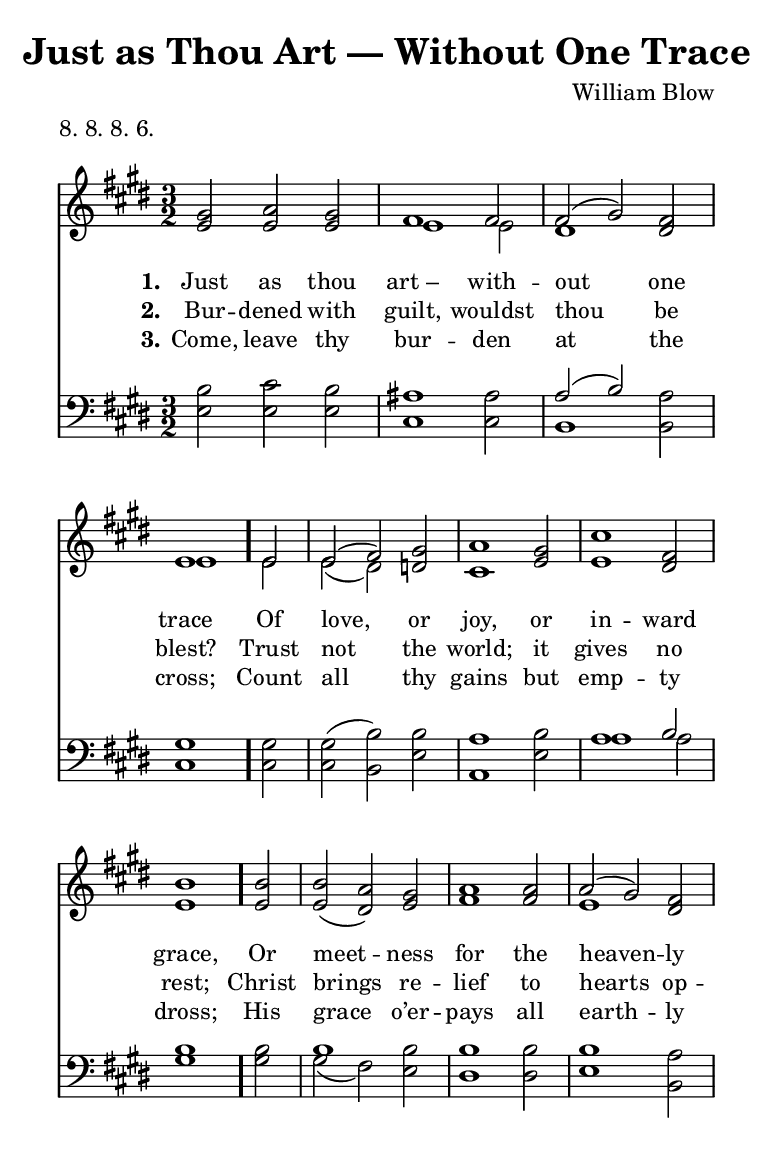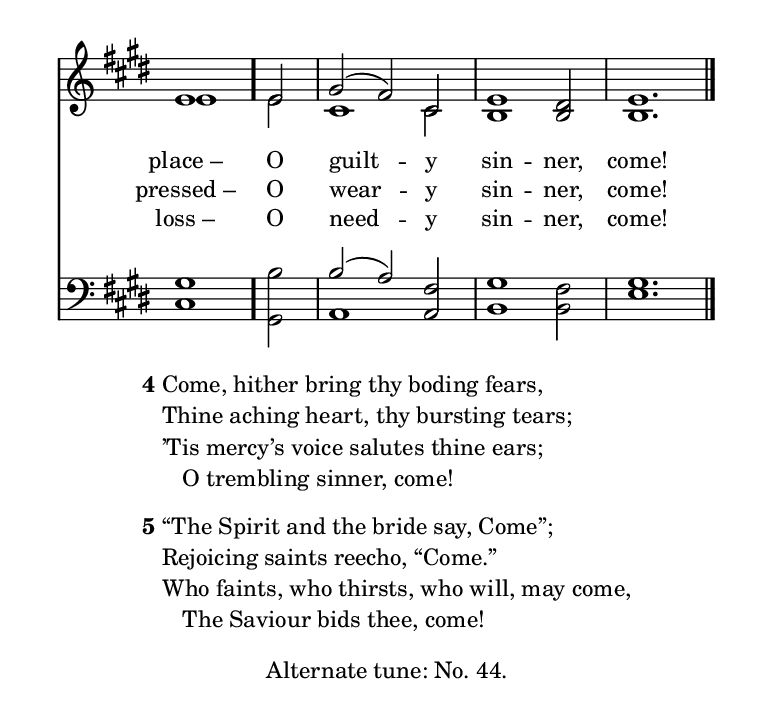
\include "common/global.ily"
\paper {
  \include "common/paper.ily"
  ragged-bottom = ##t
  systems-per-page = ##f
}

\header{
  %gospel
  hymnnumber = "85"
  title = "Just as Thou Art — Without One Trace"
  tunename = "St. Agnes — Blow"
  meter = "8. 8. 8. 6."
  poet = ""
  composer = "William Blow"
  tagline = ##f
}

% for fermata in MIDI
ta = { \tempo 2=90 }
tb = { \tempo 2=45 }

patternAA = { c2 c2 c2 | c1 c2 | c2( c2) c2 | c1 }
patternAB = { c2 c2 c2 | c1 c2 | c1      c2 | c1 }

patternBA = { c2 | c2( c2) c2 | c1 c2 | c1      c2 | c1 }
patternBB = { c2 | c2( c2) c2 | c1 c2 | c2( c2) c2 | c1 }
patternBC = { c2 | c1      c2 | c1 c2 | c1      c2 | c1 }

patternCA = { c2 | c2( c2) c2 | c1 c2 | c1. }
patternCB = { c2 | c1      c2 | c1 c2 | c1. }

global = {
  \include "common/overrides.ily"
  \override Staff.TimeSignature.style = #'numbered
  \time 3/2
  \override Score.MetronomeMark.transparent = ##t % hide all fermata changes too
  \ta
  \key e \major
  \autoBeamOff
}

notesSoprano = {
\global
\relative c'' {

  \changePitch \patternAA { gis a gis | fis fis | fis gis fis | e }
  \changePitch \patternBA { e | e fis gis | a gis | cis fis, | b }
  \changePitch \patternBB { b | b a gis | a a | a gis fis | e }
  \changePitch \patternCA { e | gis fis cis | e dis | e }

  \bar "|."

}
}

notesAlto = {
\global
\relative e' {

  \changePitch \patternAB { e e e | e e | dis dis | e }
  \changePitch \patternBA { e | e dis d | cis e | e dis | e }
  \changePitch \patternBA { e | e dis e | fis fis | e dis | e }
  \changePitch \patternCB { e | cis cis | b b | b }

}
}

notesTenor = {
\global
\relative a {

  \changePitch \patternAA { b cis b | ais ais | a b a | gis }
  \changePitch \patternBA { gis | gis b b | a b | a b | b }
  \changePitch \patternBC { b | b b | b b | b a | gis }
  \changePitch \patternCA { b | b a fis | gis fis | gis }

}
}

notesBass = {
\global
\relative f {

  \changePitch \patternAB { e e e | cis cis | b b | cis }
  \changePitch \patternBA { cis | cis b e | a, e' | a a | gis }
  \changePitch \patternBA { gis | gis fis e | dis dis | e b | cis }
  \changePitch \patternCB { gis | a a | b b | e }

}
}

wordsA = \lyricmode {
\set stanza = "1."

Just as thou art_– with -- out one trace \bar "."
Of love, or joy, or in -- ward grace, \bar "."
Or meet -- ness for the heaven -- ly place_– \bar "."
O guilt -- y sin -- ner, come! \bar "."

}

wordsB = \lyricmode {
\set stanza = "2."

Bur -- dened with guilt, wouldst thou be blest?
Trust not the world; it gives no rest;
Christ brings re -- lief to hearts op -- pressed_–
O wear -- y sin -- ner, come!

}

wordsC = \lyricmode {
\set stanza = "3."

Come, leave thy bur -- den at the cross;
Count all thy gains but emp -- ty dross;
His grace o’er -- pays all earth -- ly loss_–
O need -- y sin -- ner, come!

}

wordsD = \markuplist {

\line { Come, hither bring thy boding fears, }
\line { Thine aching heart, thy bursting tears; }
\line { ’Tis mercy’s voice salutes thine ears; }
\line { { \hspace #2 } O trembling sinner, come! }

}

wordsE = \markuplist {

\line { “The Spirit and the bride say, Come”; }
\line { Rejoicing saints reecho, “Come.” }
\line { Who faints, who thirsts, who will, may come, }
\line { { \hspace #2 } The Saviour bids thee, come! }

}

\score {
  \context ChoirStaff <<
    \context Staff = upper <<
      \set Staff.autoBeaming = ##f
      \set ChoirStaff.systemStartDelimiter = #'SystemStartBar
      \set ChoirStaff.printPartCombineTexts = ##f
      \partcombine #'(2 . 11) \notesSoprano \notesAlto
      \context NullVoice = sopranos { \voiceOne << \notesSoprano >> }
      \context Lyrics = one   \lyricsto sopranos \wordsA
      \context Lyrics = two   \lyricsto sopranos \wordsB
      \context Lyrics = three \lyricsto sopranos \wordsC
    >>
    \context Staff = men <<
      \set Staff.autoBeaming = ##f
      \clef bass
      \set ChoirStaff.printPartCombineTexts = ##f
      \partcombine #'(2 . 11) \notesTenor \notesBass
    >>
  >>
  \layout {
    \include "common/layout.ily"
  }
  #(cond ((ly:get-option 'eog-midi-permitted) #{ \midi{
    \include "common/midi.ily"
  } #}))
}

\noPageBreak

\markup { \fill-line { \column {
  \raise #3
  \line{ \bold 4 \column { \wordsD } } \combine \null \vspace #0.4
  \line{ \bold 5 \column { \wordsE } } %\combine \null \vspace #0.4
} } }

\noPageBreak

\markup { \vspace #2 \fill-line { \raise #2 \line { Alternate tune: No. 44. } } }

\version "2.19.49"  % necessary for upgrading to future LilyPond versions.

% vi:set et ts=2 sw=2 ai nocindent syntax=lilypond:
